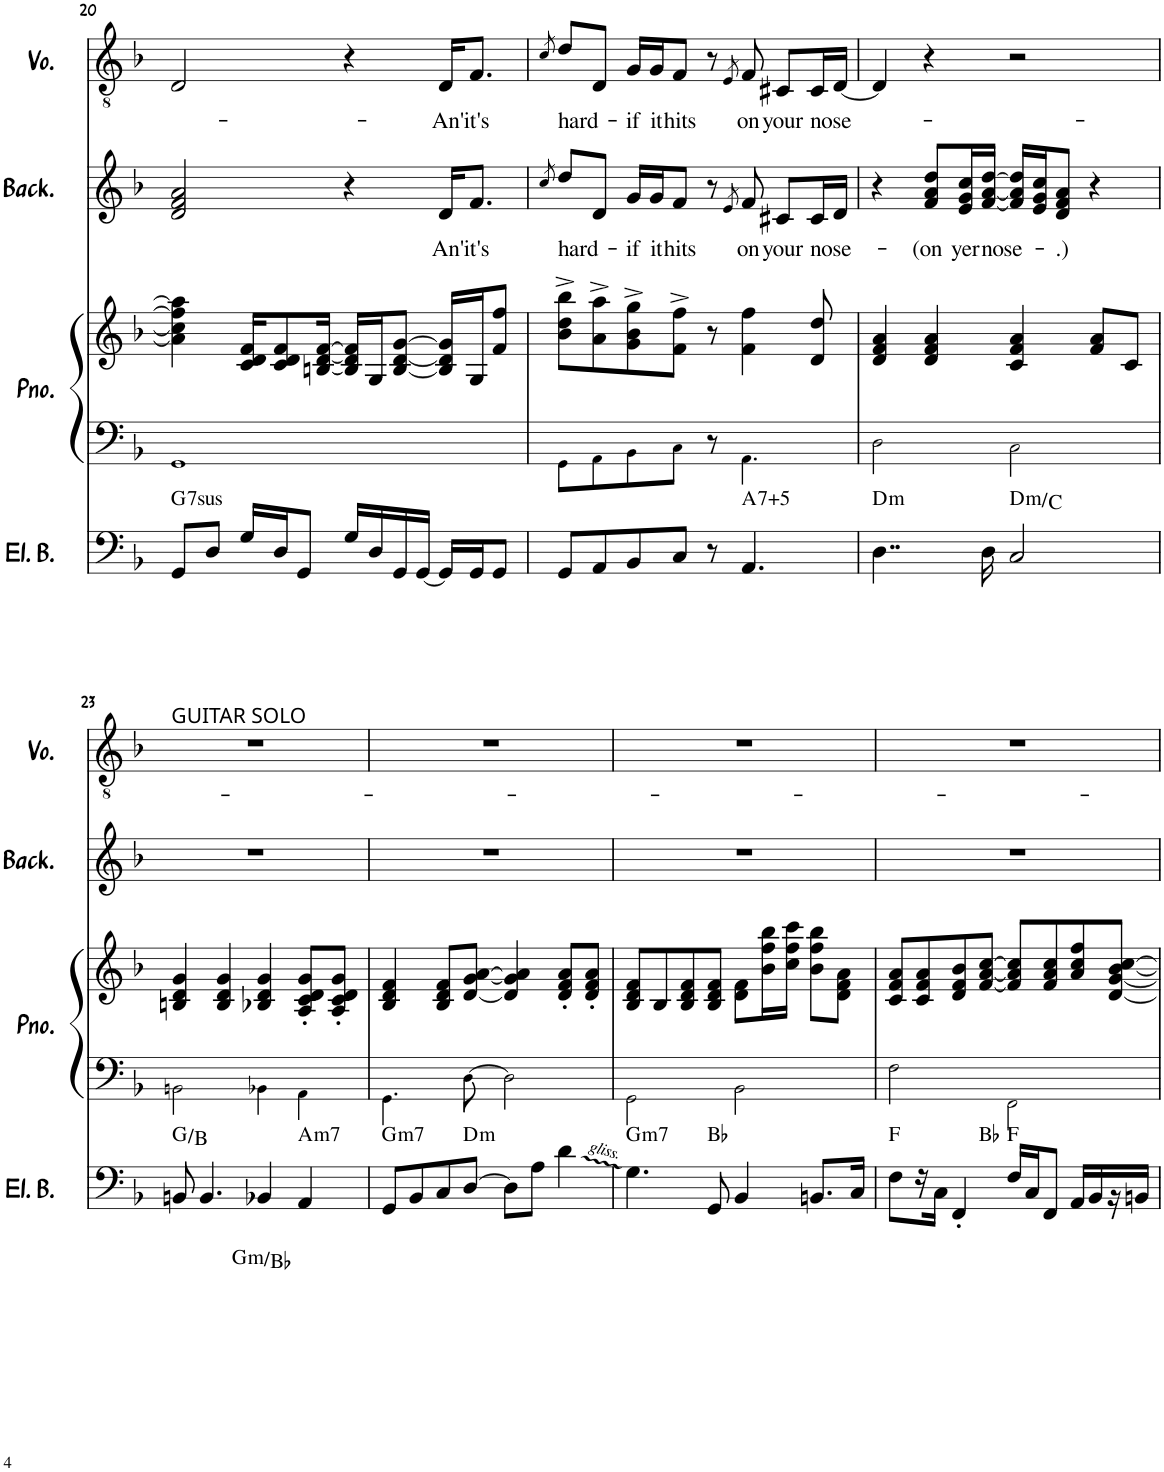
**kern	**harte	**kern	**kern	**kern	**text	**kern	**text
*part4	*part4	*part3	*part3	*part2	*part2	*part1	*part1
*staff5	*	*staff4	*staff3	*staff2	*staff2	*staff1	*staff1
*I"5-str. Electric Bass	*	*I"Piano	*	*I"Backup Singers	*	*I"Voice	*
*I'El. B.	*	*I'Pno.	*	*I'Back.	*	*I'Vo.	*
!!LO:PB:g=z
*clefF4	*	*clefF4	*clefG2	*clefG2	*	*clefGv2	*
*Trd7c12	*	*	*	*	*	*	*
*k[b-]	*	*k[b-]	*k[b-]	*k[b-]	*	*k[b-]	*
*M4/4	*	*M4/4	*M4/4	*M4/4	*	*M4/4	*
=20	=20	=20	=20	=20	=20	=20	=20
!	!LO:H:kt=7sus	!	!	!	!	!	!
8GG/L	G:sus4(7)	1GG!	4a\] 4cc\] 4ff\] 4aa\]	2d/ 2f/ 2a/	.	2D/	.
8D/J	.	.	.	.	.	.	.
16G/LL	.	.	16c/ 16d/ 16f/KL	.	.	.	.
16D/J	.	.	8c/ 8d/ 8f/	.	.	.	.
8GG/J	.	.	.	.	.	.	.
.	.	.	[16Bn/ [16d/ [16f/Jk	.	.	.	.
16G/LL	.	.	16B/] 16d/] 16f/]LL	4r	.	4r	.
16D/	.	.	16G/J	.	.	.	.
16GG/	.	.	[8B/ [8d/ [8g/J	.	.	.	.
[16GG/JJ	.	.	.	.	.	.	.
!	!	!	!	!	!LO:LY:b	!	!LO:LY:b
16GG/LL]	.	.	16B/] 16d/] 16g/]LL	16d/KL	-An'	16D/KL	-An'
!	!	!	!	!	!LO:LY:b	!	!LO:LY:b
16GG/J	.	.	16G/J	8.f/J	it's	8.F/J	it's
8GG/J	.	.	8f/ 8ff/J	.	.	.	.
=21	=21	=21	=21	=21	=21	=21	=21
.	.	.	.	8qcc/	.	8qc/	.
!	!	!	!	!	!LO:LY:b	!	!LO:LY:b
8GG/L	.	8GG!\L	8b-\^ 8dd\^ 8bb-\^L	8dd/L	hard-	8d/L	hard-
8AA/	.	8AA!\	8a\^ 8aa\^	8d/J	.	8D/J	.
!	!	!	!	!	!LO:LY:b	!	!LO:LY:b
8BB-/	.	8BB-!\	8g\^ 8b-\^ 8gg\^	16g/LL	-if	16G/LL	-if
!	!	!	!	!	!LO:LY:b	!	!LO:LY:b
.	.	.	.	16g/J	it	16G/J	it
!	!	!	!	!	!LO:LY:b	!	!LO:LY:b
8C/J	.	8C!\J	8f\^ 8ff\^J	8f/J	hits	8F/J	hits
8r	.	8r	8r	8r	.	8r	.
.	.	.	.	8qe/	.	8qE/	.
!	!LO:H:kt=7	!	!	!	!LO:LY:b	!	!LO:LY:b
4.AA/	A:(3,#5,b7)	4.AA!\	4f\ 4ff\	8f/	on	8F/	on
!	!	!	!	!	!LO:LY:b	!	!LO:LY:b
.	.	.	.	8c#X/L	your	8C#X/L	your
!	!	!	!	!	!LO:LY:b	!	!LO:LY:b
.	.	.	8d/ 8dd/	16c#/L	nose-	16C#/L	nose-
.	.	.	.	16d/JJ	.	[16D/JJ	.
=22	=22	=22	=22	=22	=22	=22	=22
!	!LO:H:kt=m	!	!	!	!	!	!
4..D\	D:min	2D!\	4d/ 4f/ 4a/	4r	.	4D/]	.
!	!	!	!	!	!LO:LY:b	!	!
.	.	.	4d/ 4f/ 4a/	8f/ 8a/ 8dd/L	(on	4r	.
!	!	!	!	!	!LO:LY:b	!	!
.	.	.	.	16e/ 16g/ 16cc/L	yer	.	.
!	!	!	!	!	!LO:LY:b	!	!
16D\	.	.	.	[16f/ [16a/ [16dd/JJ	nose-	.	.
!	!LO:H:kt=m	!	!	!	!	!	!
2C/	D:min/b7	2C!\	4c/ 4f/ 4a/	16f/] 16a/] 16dd/]LL	.	2r	.
.	.	.	.	16e/ 16g/ 16cc/J	.	.	.
!	!	!	!	!	!LO:LY:b	!	!
.	.	.	.	8d/ 8f/ 8a/J	-.)	.	.
.	.	.	8f/ 8a/L	4r	.	.	.
.	.	.	8c/J	.	.	.	.
!!LO:LB:g=z
=23	=23	=23	=23	=23	=23	=23	=23
!	!	!	!	!	!	!LO:TX:a:t=GUITAR SOLO	!
8BBn/	G:maj/3	2BBn!\	4Bn/ 4d/ 4g/	1r	.	1r	.
4.BB/	.	.	.	.	.	.	.
.	.	.	4B/ 4d/ 4g/	.	.	.	.
!	!LO:H:kt=m	!	!	!	!	!	!
4BB-X/	G:min/b3	4BB-X!\	4B-X/ 4d/ 4g/	.	.	.	.
!	!LO:H:kt=m7	!	!	!	!	!	!
4AA/	A:min7	4AA!\	8A/' 8c/' 8d/' 8g/'L	.	.	.	.
.	.	.	8A/' 8c/' 8d/' 8g/'J	.	.	.	.
=24	=24	=24	=24	=24	=24	=24	=24
!	!LO:H:kt=m7	!	!	!	!	!	!
8GG/L	G:min7	4.GG!\	4B-/ 4d/ 4f/	1r	.	1r	.
8BB-/	.	.	.	.	.	.	.
8C/	.	.	8B-/ 8d/ 8f/L	.	.	.	.
!	!LO:H:kt=m	!	!	!	!	!	!
[8D/J	D:min	[8D!\	[8d/ [8g/ [8a/J	.	.	.	.
8D\L]	.	2D!\]	4d/] 4g/] 4a/]	.	.	.	.
8A\J	.	.	.	.	.	.	.
4d\	.	.	8d/' 8f/' 8a/'L	.	.	.	.
.	.	.	8d/' 8f/' 8a/'J	.	.	.	.
=25	=25	=25	=25	=25	=25	=25	=25
!	!LO:H:kt=m7	!	!	!	!	!	!
4.G\	G:min7	2GG!\	8B-/ 8d/ 8f/L	1r	.	1r	.
.	.	.	8B-/	.	.	.	.
.	.	.	8B-/ 8d/ 8f/	.	.	.	.
8GG/	Bb:maj	.	8B-/ 8d/ 8f/J	.	.	.	.
4BB-/	.	2BB-!\	8d\ 8f\L	.	.	.	.
.	.	.	16b-\ 16ff\ 16bb-\L	.	.	.	.
.	.	.	16cc\ 16ff\ 16ccc\JJ	.	.	.	.
8.BBn/L	.	.	8b-\ 8ff\ 8bb-\L	.	.	.	.
.	.	.	8d\ 8f\ 8a\J	.	.	.	.
16C/Jk	.	.	.	.	.	.	.
=26	=26	=26	=26	=26	=26	=26	=26
*^	*	*	*	*	*	*	*
8F\L	4.ryy	F:maj	2F!\	8c/ 8f/ 8a/L	1r	.	1r	.
16r	.	.	.	8c/ 8f/ 8a/	.	.	.	.
16C\JJ	.	.	.	.	.	.	.	.
4FF'/	.	.	.	8d/ 8f/ 8b-/	.	.	.	.
.	2ryy	Bb:maj	.	[8f/ [8a/ [8cc/J	.	.	.	.
16F/LL	.	F:maj	2FF!\	8f/] 8a/] 8cc/]L	.	.	.	.
16C/J	.	.	.	.	.	.	.	.
8FF/J	.	.	.	8f/ 8a/ 8cc/	.	.	.	.
16AA/LL	.	.	.	8a/ 8cc/ 8ff/	.	.	.	.
16BB-/	.	.	.	.	.	.	.	.
16r	8ryy	.	.	[8d/ [8g/ [8b-/ [8cc/J	.	.	.	.
16BBn/JJ	.	.	.	.	.	.	.	.
*v	*v	*	*	*	*	*	*	*
=	=	=	=	=	=	=	=
*-	*-	*-	*-	*-	*-	*-	*-
